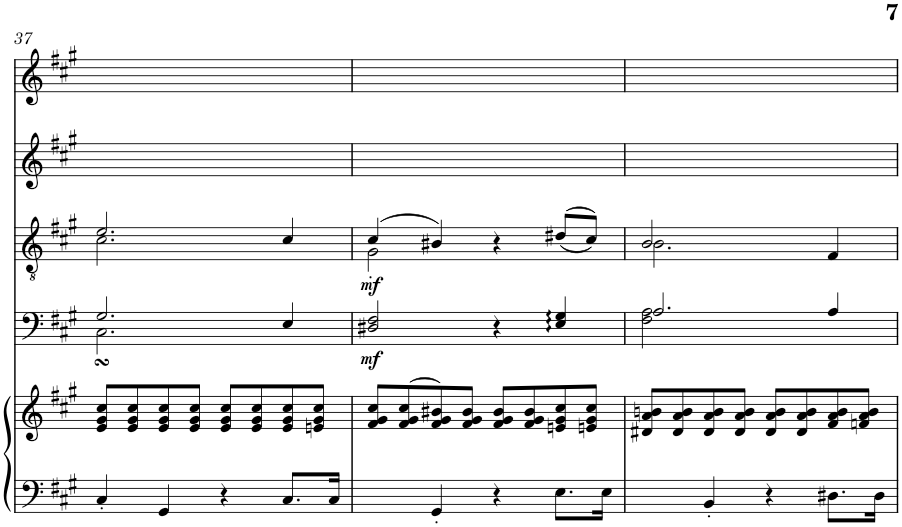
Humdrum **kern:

**kern	**kern	**kern	**dynam	**kern	**dynam	**kern	**kern
*part5	*part5	*part4	*part4	*part3	*part3	*part2	*part1
*staff6	*staff5	*staff4	*staff4	*staff3	*staff3	*staff2	*staff1
*I"Piano	*	*I"Voice	*	*I"Voice	*	*I"Voice	*I"Voice
*I'Pno	*	*I'V	*	*I'V	*	*I'V	*I'V
!!LO:PB:g=z
*clefF4	*clefG2	*clefF4	*	*clefGv2	*	*clefG2	*clefG2
*k[f#c#g#]	*k[f#c#g#]	*k[f#c#g#]	*	*k[f#c#g#]	*	*k[f#c#g#]	*k[f#c#g#]
*M4/4	*M4/4	*M4/4	*	*M4/4	*	*M4/4	*M4/4
=37	=37	=37	=37	=37	=37	=37	=37
*	*	*^	*	*^	*	*	*
4C#'/	8e/ 8g#/ 8cc#/L	2.G#/	2.C#sSsS\	.	2.e/	2.c#\	.	1ryy	1ryy
.	8e/ 8g#/ 8cc#/	.	.	.	.	.	.	.	.
4GG#/	8e/ 8g#/ 8cc#/	.	.	.	.	.	.	.	.
.	8e/ 8g#/ 8cc#/J	.	.	.	.	.	.	.	.
4r	8e/ 8g#/ 8cc#/L	.	.	.	.	.	.	.	.
.	8e/ 8g#/ 8cc#/	.	.	.	.	.	.	.	.
8.C#/L	8e/ 8g#/ 8cc#/	4E/	4ryy	.	4c#/	4ryy	.	.	.
.	8en/ 8g#/ 8cc#/J	.	.	.	.	.	.	.	.
16C#/Jk	.	.	.	.	.	.	.	.	.
*	*	*v	*v	*	*	*	*	*	*
=38	=38	=38	=38	=38	=38	=38	=38	=38
!	!	!	!LO:DY:b	!	!	!LO:DY:b	!	!
4ryy	8f#/ 8g#/ 8cc#/L	2D#X/ 2F#/	mf	(>4c#/	2G#'\	mf	1ryy	1ryy
.	(>8f#/ 8g#/ 8cc#/	.	.	.	.	.	.	.
4GG#'/	8f#/ 8g#/ 8b#X/)	.	.	4B#X/)	.	.	.	.
.	8f#/ 8g#/ 8b#/J	.	.	.	.	.	.	.
4r	8f#/ 8g#/ 8b#/L	4r	.	4r	2ryy	.	.	.
.	8f#/ 8g#/ 8b#/	.	.	.	.	.	.	.
8.E\L	8en/ 8g#/ 8cc#/	4E/ 4G#/	.	(>(<8d#X/L	.	.	.	.
.	8en/ 8g#/ 8cc#/J	.	.	8c#/J))	.	.	.	.
16E\Jk	.	.	.	.	.	.	.	.
=39	=39	=39	=39	=39	=39	=39	=39	=39
*	*	*^	*	*	*	*	*	*
4ryy	8d#X/ 8a/ 8bn/L	2.A/	2F#\ 2A\	.	2B/	2.B\	.	1ryy	1ryy
.	8d#/ 8a/ 8b/	.	.	.	.	.	.	.	.
4BB'/	8d#/ 8a/ 8b/	.	.	.	.	.	.	.	.
.	8d#/ 8a/ 8b/J	.	.	.	.	.	.	.	.
4r	8d#/ 8a/ 8b/L	.	2ryy	.	2ryy	.	.	.	.
.	8d#/ 8a/ 8b/	.	.	.	.	.	.	.	.
8.D#X\L	8f#/ 8a/ 8b/	4A/	.	.	.	4F#/	.	.	.
.	8fn/ 8a/ 8b/J	.	.	.	.	.	.	.	.
16D#\Jk	.	.	.	.	.	.	.	.	.
*	*	*v	*v	*	*	*	*	*	*
*	*	*	*	*v	*v	*	*	*
=	=	=	=	=	=	=	=
*-	*-	*-	*-	*-	*-	*-	*-
